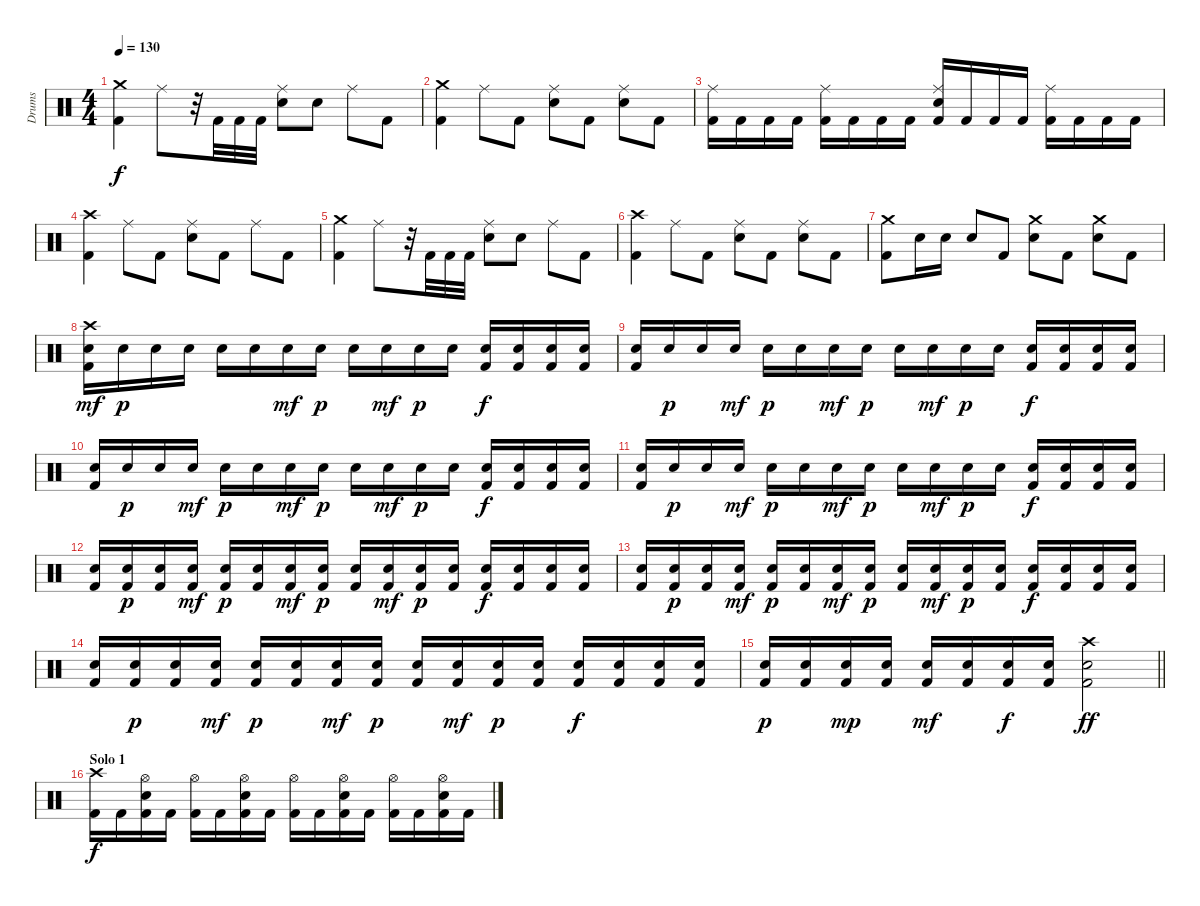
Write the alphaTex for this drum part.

\track ("Drums" "Drums") {instrument percussion}
\staff {score}
\articulation defaults
\ts (4 4)
\tempo 130
\clef neutral
\ks c
("Crash medium (hit)" "Kick (hit) 2").4{dy f} "Ride (middle)".8 r.32 "Kick (hit) 2".32 "Kick (hit) 2".32 "Kick (hit) 2".32 ("Ride (middle)" "Snare (hit) 2").8 "Snare (hit) 2".8 "Ride (middle)".8 "Kick (hit) 2".8 |
("Crash medium (hit)" "Kick (hit) 2").4 "Ride (middle)".8 "Kick (hit) 2".8 ("Ride (middle)" "Snare (hit) 2").8 "Kick (hit) 2".8 ("Ride (middle)" "Snare (hit) 2").8 "Kick (hit) 2".8 |
("Ride (middle)" "Kick (hit) 2").16 "Kick (hit) 2".16 "Kick (hit) 2".16 "Kick (hit) 2".16 ("Ride (middle)" "Kick (hit) 2").16 "Kick (hit) 2".16 "Kick (hit) 2".16 "Kick (hit) 2".16 ("Ride (middle)" "Snare (hit) 2" "Kick (hit) 2").16 "Kick (hit) 2".16 "Kick (hit) 2".16 "Kick (hit) 2".16 ("Ride (middle)" "Kick (hit) 2").16 "Kick (hit) 2".16 "Kick (hit) 2".16 "Kick (hit) 2".16 |
("Crash high (hit)" "Kick (hit) 2").4 "Ride (middle)".8 "Kick (hit) 2".8 ("Ride (middle)" "Snare (hit) 2").8 "Kick (hit) 2".8 "Ride (middle)".8 "Kick (hit) 2".8 |
("Crash medium (hit)" "Kick (hit) 2").4 "Ride (middle)".8 r.32 "Kick (hit) 2".32 "Kick (hit) 2".32 "Kick (hit) 2".32 ("Ride (middle)" "Snare (hit) 2").8 "Snare (hit) 2".8 "Ride (middle)".8 "Kick (hit) 2".8 |
("Crash high (hit)" "Kick (hit) 2").4 "Ride (middle)".8 "Kick (hit) 2".8 ("Ride (middle)" "Snare (hit) 2").8 "Kick (hit) 2".8 ("Ride (middle)" "Snare (hit) 2").8 "Kick (hit) 2".8 |
("Crash medium (hit)" "Kick (hit) 2").8 "Snare (hit) 2".16 "Snare (hit) 2".16 "Snare (hit) 2".8 "Kick (hit) 2".8 ("Crash medium (hit)" "Snare (hit) 2").8 "Kick (hit) 2".8 ("Crash medium (hit)" "Snare (hit) 2").8 "Kick (hit) 2".8 |
("Crash high (hit)" "Snare (hit) 2" "Kick (hit) 2").16{dy mf} "Snare (hit) 2".16{dy p} "Snare (hit) 2".16 "Snare (hit) 2".16 "Snare (hit) 2".16 "Snare (hit) 2".16 "Snare (hit) 2".16{dy mf} "Snare (hit) 2".16{dy p} "Snare (hit) 2".16 "Snare (hit) 2".16{dy mf} "Snare (hit) 2".16{dy p} "Snare (hit) 2".16 ("Snare (hit) 2" "Kick (hit) 2").16{dy f} ("Snare (hit) 2" "Kick (hit) 2").16 ("Snare (hit) 2" "Kick (hit) 2").16 ("Snare (hit) 2" "Kick (hit) 2").16 |
("Snare (hit) 2" "Kick (hit) 2").16 "Snare (hit) 2".16{dy p} "Snare (hit) 2".16 "Snare (hit) 2".16{dy mf} "Snare (hit) 2".16{dy p} "Snare (hit) 2".16 "Snare (hit) 2".16{dy mf} "Snare (hit) 2".16{dy p} "Snare (hit) 2".16 "Snare (hit) 2".16{dy mf} "Snare (hit) 2".16{dy p} "Snare (hit) 2".16 ("Snare (hit) 2" "Kick (hit) 2").16{dy f} ("Snare (hit) 2" "Kick (hit) 2").16 ("Snare (hit) 2" "Kick (hit) 2").16 ("Snare (hit) 2" "Kick (hit) 2").16 |
("Snare (hit) 2" "Kick (hit) 2").16 "Snare (hit) 2".16{dy p} "Snare (hit) 2".16 "Snare (hit) 2".16{dy mf} "Snare (hit) 2".16{dy p} "Snare (hit) 2".16 "Snare (hit) 2".16{dy mf} "Snare (hit) 2".16{dy p} "Snare (hit) 2".16 "Snare (hit) 2".16{dy mf} "Snare (hit) 2".16{dy p} "Snare (hit) 2".16 ("Snare (hit) 2" "Kick (hit) 2").16{dy f} ("Snare (hit) 2" "Kick (hit) 2").16 ("Snare (hit) 2" "Kick (hit) 2").16 ("Snare (hit) 2" "Kick (hit) 2").16 |
("Snare (hit) 2" "Kick (hit) 2").16 "Snare (hit) 2".16{dy p} "Snare (hit) 2".16 "Snare (hit) 2".16{dy mf} "Snare (hit) 2".16{dy p} "Snare (hit) 2".16 "Snare (hit) 2".16{dy mf} "Snare (hit) 2".16{dy p} "Snare (hit) 2".16 "Snare (hit) 2".16{dy mf} "Snare (hit) 2".16{dy p} "Snare (hit) 2".16 ("Snare (hit) 2" "Kick (hit) 2").16{dy f} ("Snare (hit) 2" "Kick (hit) 2").16 ("Snare (hit) 2" "Kick (hit) 2").16 ("Snare (hit) 2" "Kick (hit) 2").16 |
("Snare (hit) 2" "Kick (hit) 2").16 ("Snare (hit) 2" "Kick (hit) 2").16{dy p} ("Snare (hit) 2" "Kick (hit) 2").16 ("Snare (hit) 2" "Kick (hit) 2").16{dy mf} ("Snare (hit) 2" "Kick (hit) 2").16{dy p} ("Snare (hit) 2" "Kick (hit) 2").16 ("Snare (hit) 2" "Kick (hit) 2").16{dy mf} ("Snare (hit) 2" "Kick (hit) 2").16{dy p} ("Snare (hit) 2" "Kick (hit) 2").16 ("Snare (hit) 2" "Kick (hit) 2").16{dy mf} ("Snare (hit) 2" "Kick (hit) 2").16{dy p} ("Snare (hit) 2" "Kick (hit) 2").16 ("Snare (hit) 2" "Kick (hit) 2").16{dy f} ("Snare (hit) 2" "Kick (hit) 2").16 ("Snare (hit) 2" "Kick (hit) 2").16 ("Snare (hit) 2" "Kick (hit) 2").16 |
("Snare (hit) 2" "Kick (hit) 2").16 ("Snare (hit) 2" "Kick (hit) 2").16{dy p} ("Snare (hit) 2" "Kick (hit) 2").16 ("Snare (hit) 2" "Kick (hit) 2").16{dy mf} ("Snare (hit) 2" "Kick (hit) 2").16{dy p} ("Snare (hit) 2" "Kick (hit) 2").16 ("Snare (hit) 2" "Kick (hit) 2").16{dy mf} ("Snare (hit) 2" "Kick (hit) 2").16{dy p} ("Snare (hit) 2" "Kick (hit) 2").16 ("Snare (hit) 2" "Kick (hit) 2").16{dy mf} ("Snare (hit) 2" "Kick (hit) 2").16{dy p} ("Snare (hit) 2" "Kick (hit) 2").16 ("Snare (hit) 2" "Kick (hit) 2").16{dy f} ("Snare (hit) 2" "Kick (hit) 2").16 ("Snare (hit) 2" "Kick (hit) 2").16 ("Snare (hit) 2" "Kick (hit) 2").16 |
("Snare (hit) 2" "Kick (hit) 2").16 ("Snare (hit) 2" "Kick (hit) 2").16{dy p} ("Snare (hit) 2" "Kick (hit) 2").16 ("Snare (hit) 2" "Kick (hit) 2").16{dy mf} ("Snare (hit) 2" "Kick (hit) 2").16{dy p} ("Snare (hit) 2" "Kick (hit) 2").16 ("Snare (hit) 2" "Kick (hit) 2").16{dy mf} ("Snare (hit) 2" "Kick (hit) 2").16{dy p} ("Snare (hit) 2" "Kick (hit) 2").16 ("Snare (hit) 2" "Kick (hit) 2").16{dy mf} ("Snare (hit) 2" "Kick (hit) 2").16{dy p} ("Snare (hit) 2" "Kick (hit) 2").16 ("Snare (hit) 2" "Kick (hit) 2").16{dy f} ("Snare (hit) 2" "Kick (hit) 2").16 ("Snare (hit) 2" "Kick (hit) 2").16 ("Snare (hit) 2" "Kick (hit) 2").16 |
\barLineRight lightlight
("Snare (hit) 2" "Kick (hit) 2").16{dy p} ("Snare (hit) 2" "Kick (hit) 2").16 ("Snare (hit) 2" "Kick (hit) 2").16{dy mp} ("Snare (hit) 2" "Kick (hit) 2").16 ("Snare (hit) 2" "Kick (hit) 2").16{dy mf} ("Snare (hit) 2" "Kick (hit) 2").16 ("Snare (hit) 2" "Kick (hit) 2").16{dy f} ("Snare (hit) 2" "Kick (hit) 2").16 ("Crash high (hit)" "Snare (hit) 2" "Kick (hit) 2").2{dy ff} |
\section ("" "Solo 1")
("Crash high (hit)" "Kick (hit) 2").16{dy f} "Kick (hit) 2".16 ("Hi-Hat (open)" "Snare (hit) 2" "Kick (hit) 2").16 "Kick (hit) 2".16 ("Hi-Hat (open)" "Kick (hit) 2").16 "Kick (hit) 2".16 ("Hi-Hat (open)" "Snare (hit) 2" "Kick (hit) 2").16 "Kick (hit) 2".16 ("Hi-Hat (open)" "Kick (hit) 2").16 "Kick (hit) 2".16 ("Hi-Hat (open)" "Snare (hit) 2" "Kick (hit) 2").16 "Kick (hit) 2".16 ("Hi-Hat (open)" "Kick (hit) 2").16 "Kick (hit) 2".16 ("Hi-Hat (open)" "Snare (hit) 2" "Kick (hit) 2").16 "Kick (hit) 2".16
